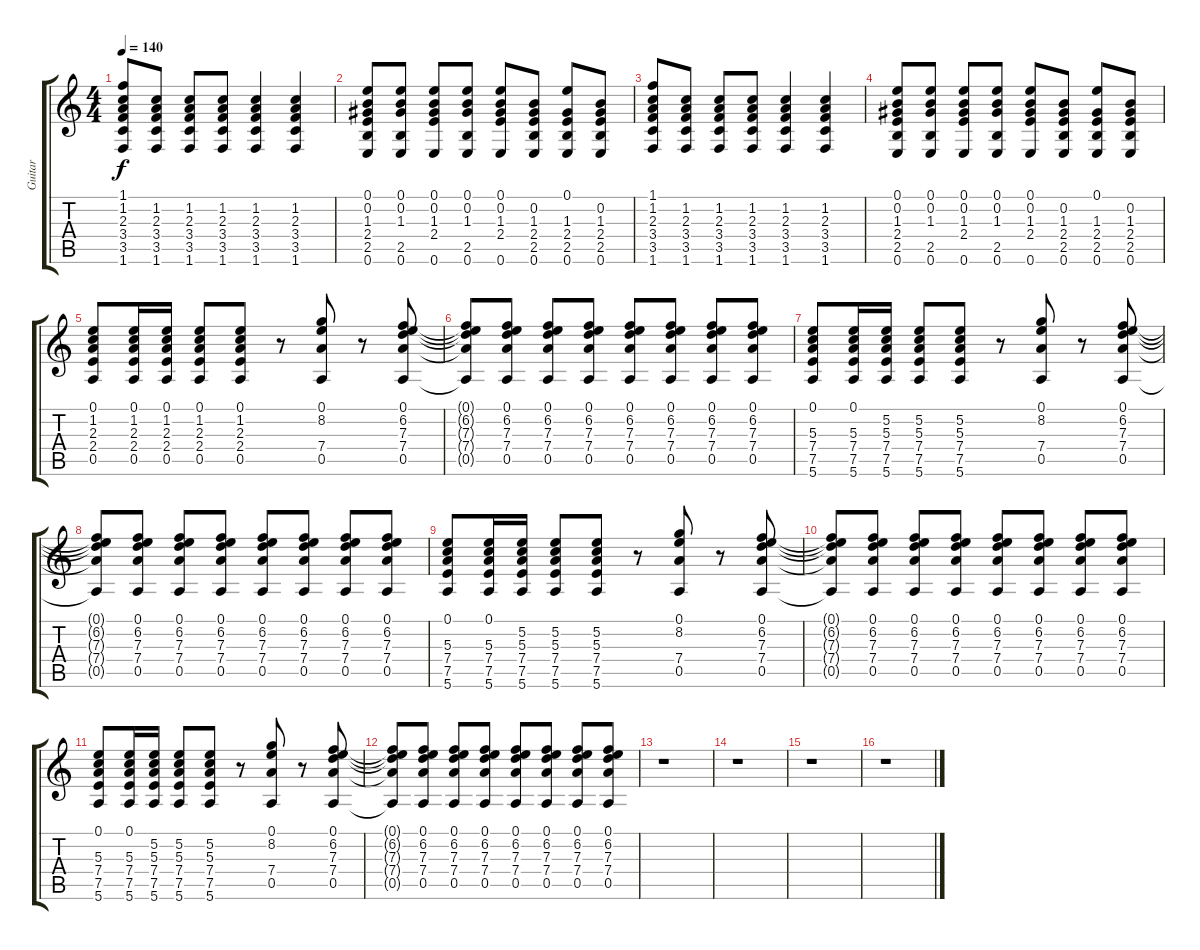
\track ("Guitar" "Guitar") {instrument overdrivenguitar}
\staff {score tabs}
\tuning (E4 B3 G3 D3 A2 E2) {hide}
\ts (4 4)
\tempo 140
\clef g2
\ks c
(1.1 1.2 2.3 3.4 3.5 1.6).8{dy f} (1.2 2.3 3.4 3.5 1.6).8 (1.2 2.3 3.4 3.5 1.6).8 (1.2 2.3 3.4 3.5 1.6).8 (1.2 2.3 3.4 3.5 1.6).4 (1.2 2.3 3.4 3.5 1.6).4 |
(0.1 0.2 1.3 2.4 2.5 0.6).8 (0.1 0.2 1.3 2.5 0.6).8 (0.1 0.2 1.3 2.4 0.6).8 (0.1 0.2 1.3 2.5 0.6).8 (0.1 0.2 1.3 2.4 0.6).8 (0.2 1.3 2.4 2.5 0.6).8 (0.1 1.3 2.4 2.5 0.6).8 (0.2 1.3 2.4 2.5 0.6).8 |
(1.1 1.2 2.3 3.4 3.5 1.6).8 (1.2 2.3 3.4 3.5 1.6).8 (1.2 2.3 3.4 3.5 1.6).8 (1.2 2.3 3.4 3.5 1.6).8 (1.2 2.3 3.4 3.5 1.6).4 (1.2 2.3 3.4 3.5 1.6).4 |
(0.1 0.2 1.3 2.4 2.5 0.6).8 (0.1 0.2 1.3 2.5 0.6).8 (0.1 0.2 1.3 2.4 0.6).8 (0.1 0.2 1.3 2.5 0.6).8 (0.1 0.2 1.3 2.4 0.6).8 (0.2 1.3 2.4 2.5 0.6).8 (0.1 1.3 2.4 2.5 0.6).8 (0.2 1.3 2.4 2.5 0.6).8 |
(0.1 1.2 2.3 2.4 0.5).8 (0.1 1.2 2.3 2.4 0.5).16 (0.1 1.2 2.3 2.4 0.5).16 (0.1 1.2 2.3 2.4 0.5).8 (0.1 1.2 2.3 2.4 0.5).8 r.8 (0.1 8.2 7.4 0.5).8 r.8 (0.1 6.2 7.3 7.4 0.5).8 |
(0.1{t} 6.2{t} 7.3{t} 7.4{t} 0.5{t}).8 (0.1 6.2 7.3 7.4 0.5).8 (0.1 6.2 7.3 7.4 0.5).8 (0.1 6.2 7.3 7.4 0.5).8 (0.1 6.2 7.3 7.4 0.5).8 (0.1 6.2 7.3 7.4 0.5).8 (0.1 6.2 7.3 7.4 0.5).8 (0.1 6.2 7.3 7.4 0.5).8 |
(0.1 5.3 7.4 7.5 5.6).8 (0.1 5.3 7.4 7.5 5.6).16 (5.2 5.3 7.4 7.5 5.6).16 (5.2 5.3 7.4 7.5 5.6).8 (5.2 5.3 7.4 7.5 5.6).8 r.8 (0.1 8.2 7.4 0.5).8 r.8 (0.1 6.2 7.3 7.4 0.5).8 |
(0.1{t} 6.2{t} 7.3{t} 7.4{t} 0.5{t}).8 (0.1 6.2 7.3 7.4 0.5).8 (0.1 6.2 7.3 7.4 0.5).8 (0.1 6.2 7.3 7.4 0.5).8 (0.1 6.2 7.3 7.4 0.5).8 (0.1 6.2 7.3 7.4 0.5).8 (0.1 6.2 7.3 7.4 0.5).8 (0.1 6.2 7.3 7.4 0.5).8 |
(0.1 5.3 7.4 7.5 5.6).8 (0.1 5.3 7.4 7.5 5.6).16 (5.2 5.3 7.4 7.5 5.6).16 (5.2 5.3 7.4 7.5 5.6).8 (5.2 5.3 7.4 7.5 5.6).8 r.8 (0.1 8.2 7.4 0.5).8 r.8 (0.1 6.2 7.3 7.4 0.5).8 |
(0.1{t} 6.2{t} 7.3{t} 7.4{t} 0.5{t}).8 (0.1 6.2 7.3 7.4 0.5).8 (0.1 6.2 7.3 7.4 0.5).8 (0.1 6.2 7.3 7.4 0.5).8 (0.1 6.2 7.3 7.4 0.5).8 (0.1 6.2 7.3 7.4 0.5).8 (0.1 6.2 7.3 7.4 0.5).8 (0.1 6.2 7.3 7.4 0.5).8 |
(0.1 5.3 7.4 7.5 5.6).8 (0.1 5.3 7.4 7.5 5.6).16 (5.2 5.3 7.4 7.5 5.6).16 (5.2 5.3 7.4 7.5 5.6).8 (5.2 5.3 7.4 7.5 5.6).8 r.8 (0.1 8.2 7.4 0.5).8 r.8 (0.1 6.2 7.3 7.4 0.5).8 |
(0.1{t} 6.2{t} 7.3{t} 7.4{t} 0.5{t}).8 (0.1 6.2 7.3 7.4 0.5).8 (0.1 6.2 7.3 7.4 0.5).8 (0.1 6.2 7.3 7.4 0.5).8 (0.1 6.2 7.3 7.4 0.5).8 (0.1 6.2 7.3 7.4 0.5).8 (0.1 6.2 7.3 7.4 0.5).8 (0.1 6.2 7.3 7.4 0.5).8 |
r.1 |
r.1 |
r.1 |
r.1
